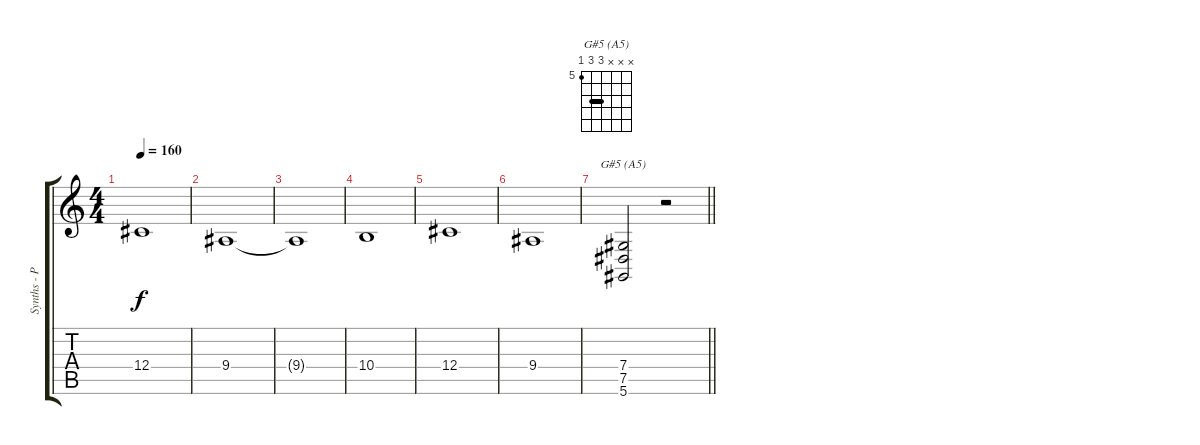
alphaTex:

\track ("Synths - Pennie" "Synths - P") {instrument lead1square}
\staff {score tabs}
\tuning (Eb4 Bb3 Gb3 Db3 Ab2 Eb2) {hide}
\chord ("G#5 (A5)" x x x 7 7 5) {firstfret 5 barre 7}
\ts (4 4)
\tempo 160
\clef g2
\ks c
12.4.1{dy f} |
9.4.1 |
9.4{t}.1 |
10.4.1 |
12.4.1 |
9.4.1 |
\barLineRight lightlight
(7.4 7.5 5.6).2{ch "G#5 (A5)"} r.2
